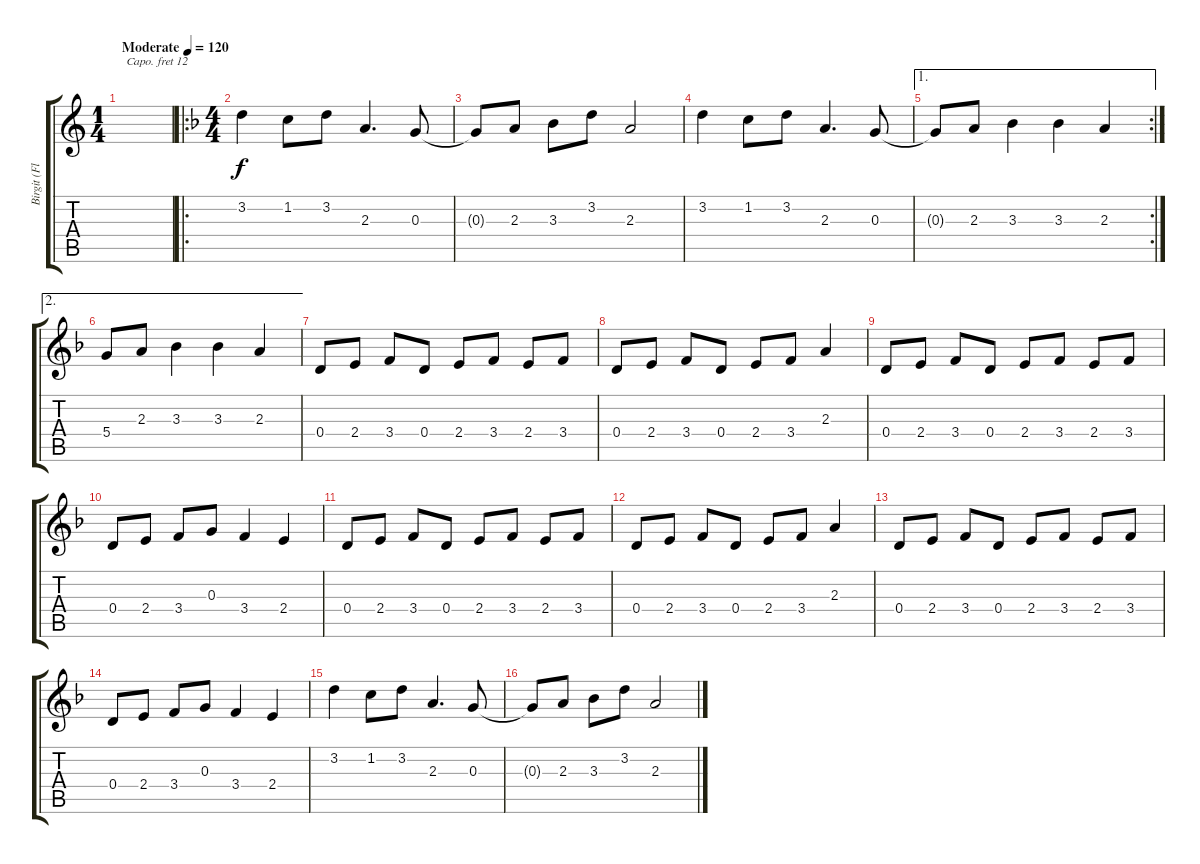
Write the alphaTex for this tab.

\track ("Birgit (Flöte)" "Birgit (Fl") {instrument piccolo}
\staff {score tabs}
\capo 12
\tuning (E4 B3 G3 D3 A2 E2) {hide}
\ts (1 4)
\tempo (120 "Moderate")
\clef g2
\ks c
|
\ro
\ts (4 4)
\ks f
3.2.4 1.2.8 3.2.8 2.3.4{d} 0.3.8 |
0.3{t}.8 2.3.8 3.3.8 3.2.8 2.3.2 |
3.2.4 1.2.8 3.2.8 2.3.4{d} 0.3.8 |
\ae 1
\rc 2
0.3{t}.8 2.3.8 3.3.4 3.3.4 2.3.4 |
\ae 2
5.4.8 2.3.8 3.3.4 3.3.4 2.3.4 |
0.4.8 2.4.8 3.4.8 0.4.8 2.4.8 3.4.8 2.4.8 3.4.8 |
0.4.8 2.4.8 3.4.8 0.4.8 2.4.8 3.4.8 2.3.4 |
0.4.8 2.4.8 3.4.8 0.4.8 2.4.8 3.4.8 2.4.8 3.4.8 |
0.4.8 2.4.8 3.4.8 0.3.8 3.4.4 2.4.4 |
0.4.8{volume 11} 2.4.8 3.4.8 0.4.8 2.4.8 3.4.8 2.4.8 3.4.8 |
0.4.8 2.4.8 3.4.8 0.4.8 2.4.8 3.4.8 2.3.4 |
0.4.8 2.4.8 3.4.8 0.4.8 2.4.8 3.4.8 2.4.8 3.4.8 |
0.4.8 2.4.8 3.4.8 0.3.8 3.4.4 2.4.4 |
3.2.4 1.2.8 3.2.8 2.3.4{d} 0.3.8 |
0.3{t}.8 2.3.8 3.3.8 3.2.8 2.3.2
